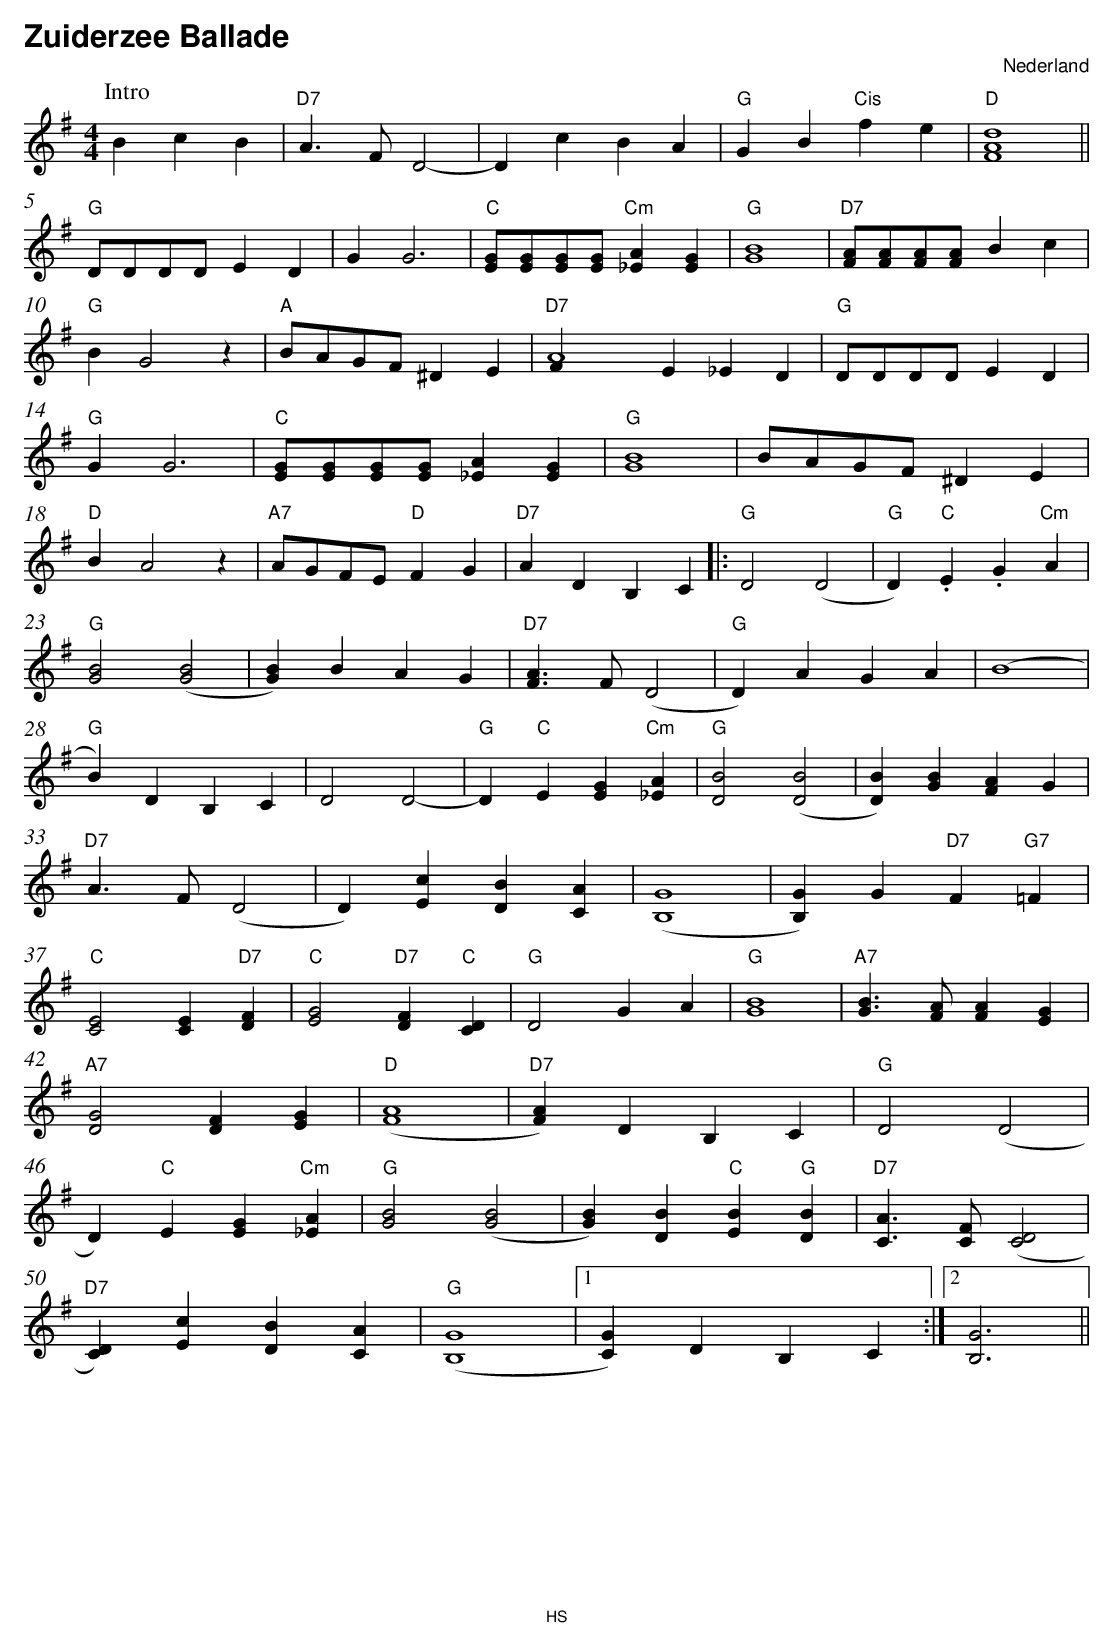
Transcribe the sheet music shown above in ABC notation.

X:1
T:Zuiderzee Ballade
O:Nederland
L:1/8
M:4/4
K:G
P:Intro
B2c2B2 |"D7"A3 F D4 |-D2c2 B2 A2|"G" G2B2"Cis"f2e2| "D"[F8A8d8]||
"G"DDDD E2 D2|G2 G6|"C"[EG][EG][EG][EG]"Cm" [_E2A2] [E2G2]| "G"[G8B8]|"D7" [FA][FA][FA][FA] B2c2|
"G"B2G4z2|"A" BAGF ^D2 E2|"D7" [A8F2]E2_E2D2| "G"DDDD E2D2|
"G" G2 G6|"C"[EG][EG][EG][EG] [_E2A2] [E2G2]|"G"[G8B8]|BAGF ^D2 E2|
"D"B2 A4 z2|"A7"AGFE "D" F2 G2| "D7" A2 D2 B,2 C2|: "G" D4(D4|"G" D2) "C".E2 .G2 "Cm"A2|
"G"[G4B4] ([G4B4]| [G2B2])B2A2G2|"D7" [F3A3] F (D4|"G"D2) A2 G2A2|(B8|
"G"B2) D2B,2C2| D4 D4|"G" -D2"C" E2 [E2G2] "Cm" [_E2A2]| "G" [D4B4] ([D4B4]|[D2B2])[G2B2][F2A2]G2|
"D7" A3 F (D4| D2) [E2c2][D2B2][C2A2] |([B,8G8]|[B,2G2]) G2 "D7" F2 "G7"=F2|
"C" [C4E4][C2E2] "D7"[D2F2]|"C" [E4G4] "D7" [D2F2] "C" [C2D2]|"G" D4 G2A2 |"G" [G8B8]|"A7" [G3B3] [FA] [F2A2] [E2G2]|
"A7"[G4D4] [D2F2]  [E2G2]|"D"([F8A8]|"D7"[F2A2])D2B,2C2| "G" D4 (D4|
D2) "C" E2 [E2G2] "Cm"[_E2A2]| "G" [G4B4] ([G4B4]|[G2B2]) [D2B2] "C"[E2B2] "G"[D2B2]| "D7" [C3A3] [CF] ( [C4D4]|
"D7"[C2D2]) [E2c2][D2B2] [C2A2] |"G" ([B,8G8] |1[C2G2]) D2 B,2 C2:|2 [B,6G6]||
